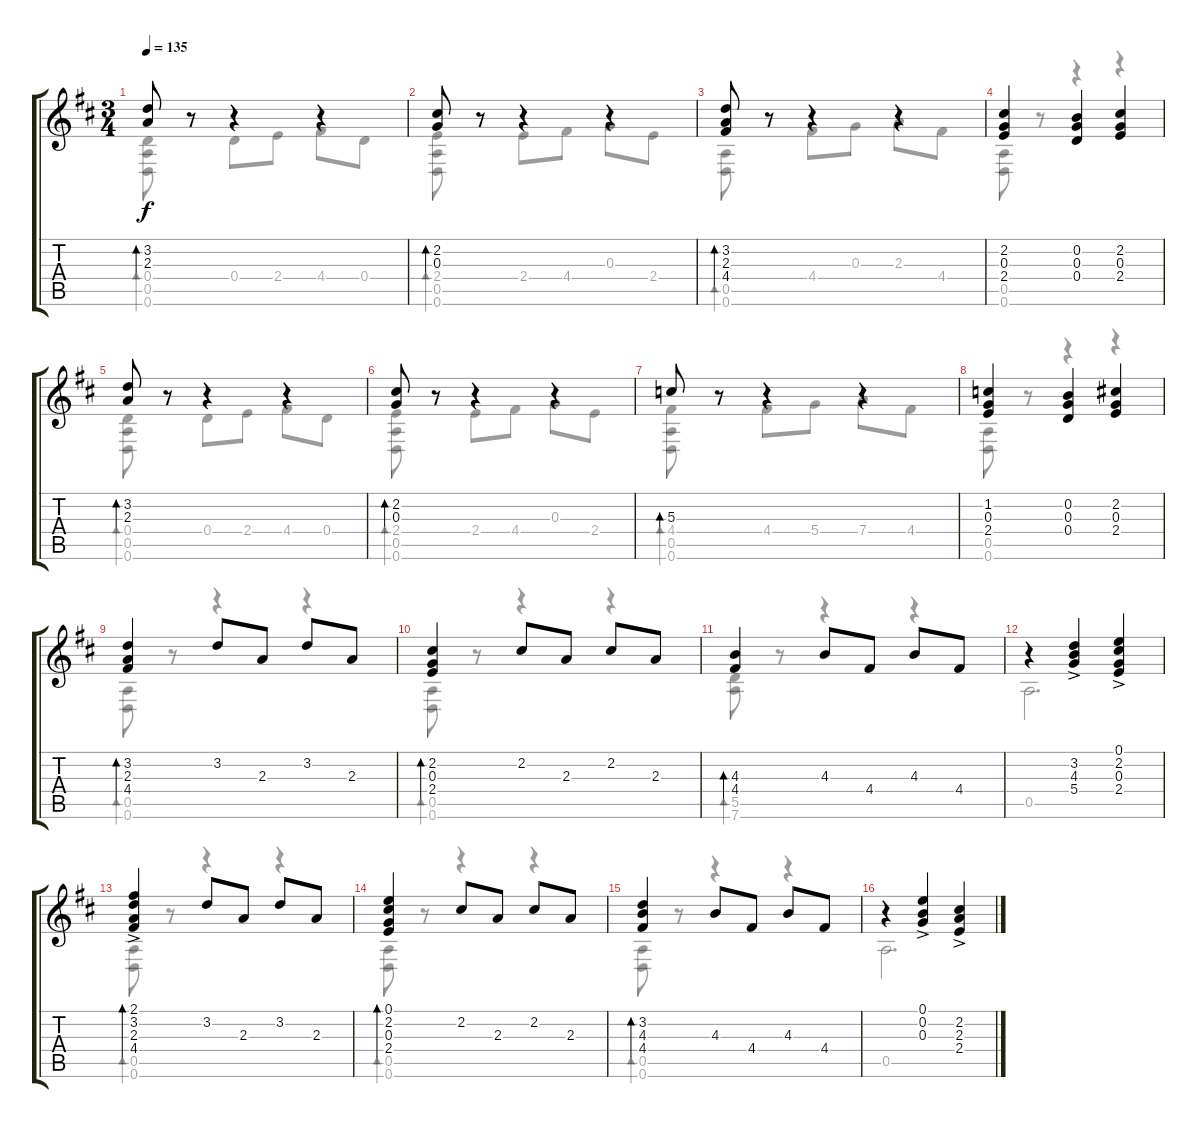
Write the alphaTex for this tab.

\track "" {instrument acousticguitarnylon}
\staff {score tabs}
\tuning (E4 B3 G3 D3 A2 D2) {hide}
\voice
\ts (3 4)
\tempo 135
\clef g2
\ks d
(3.2 2.3).8{bd 240 dy f instrument acousticguitarnylon} r.8 r.4 r.4 |
(2.2 0.3).8{bd 240} r.8 r.4 r.4 |
(3.2 2.3 4.4).8{bd 240} r.8 r.4 r.4 |
(2.2 0.3 2.4).4 (0.2 0.3 0.4).4 (2.2 0.3 2.4).4 |
(3.2 2.3).8{bd 240} r.8 r.4 r.4 |
(2.2 0.3).8{bd 240} r.8 r.4 r.4 |
5.3.8{bd 240} r.8 r.4 r.4 |
(1.2 0.3 2.4).4 (0.2 0.3 0.4).4 (2.2 0.3 2.4).4 |
(3.2 2.3 4.4).4{bd 120} 3.2.8 2.3.8 3.2.8 2.3.8 |
(2.2 0.3 2.4).4{bd 120} 2.2.8 2.3.8 2.2.8 2.3.8 |
(4.3 4.4).4{bd 120} 4.3.8 4.4.8 4.3.8 4.4.8 |
r.4 (3.2{ac} 4.3{ac} 5.4{ac}).4 (0.1{ac} 2.2{ac} 0.3{ac} 2.4{ac}).4 |
(2.1{ac} 3.2{ac} 2.3{ac} 4.4{ac}).4{bd 120} 3.2.8 2.3.8 3.2.8 2.3.8 |
(0.1 2.2 0.3 2.4).4{bd 120} 2.2.8 2.3.8 2.2.8 2.3.8 |
(3.2 4.3 4.4).4{bd 120} 4.3.8 4.4.8 4.3.8 4.4.8 |
r.4 (0.1{ac} 0.2{ac} 0.3{ac}).4 (2.2{ac} 2.3{ac} 2.4{ac}).4
\voice
\clef g2
\ottava regular
\simile none
\ks d
(0.4 0.5 0.6).8{bd 120 dy f} r.8 0.4.8 2.4.8 4.4.8 0.4.8 |
(2.4 0.5 0.6).8{bd 120} r.8 2.4.8 4.4.8 0.3.8 2.4.8 |
(0.5 0.6).8{bd 120} r.8 4.4.8 0.3.8 2.3.8 4.4.8 |
(0.5 0.6).8 r.8 r.4 r.4 |
(0.4 0.5 0.6).8{bd 120} r.8 0.4.8 2.4.8 4.4.8 0.4.8 |
(2.4 0.5 0.6).8{bd 120} r.8 2.4.8 4.4.8 0.3.8 2.4.8 |
(4.4 0.5 0.6).8{bd 120} r.8 4.4.8 5.4.8 7.4.8 4.4.8 |
(0.5 0.6).8 r.8 r.4 r.4 |
(0.5 0.6).8{bd 120} r.8 r.4 r.4 |
(0.5 0.6).8{bd 120} r.8 r.4 r.4 |
(5.5 7.6).8{bd 120} r.8 r.4 r.4 |
0.5.2{d} |
(0.5 0.6).8{bd 120} r.8 r.4 r.4 |
(0.5 0.6).8{bd 120} r.8 r.4 r.4 |
(0.5 0.6).8{bd 120} r.8 r.4 r.4 |
0.5.2{d}
